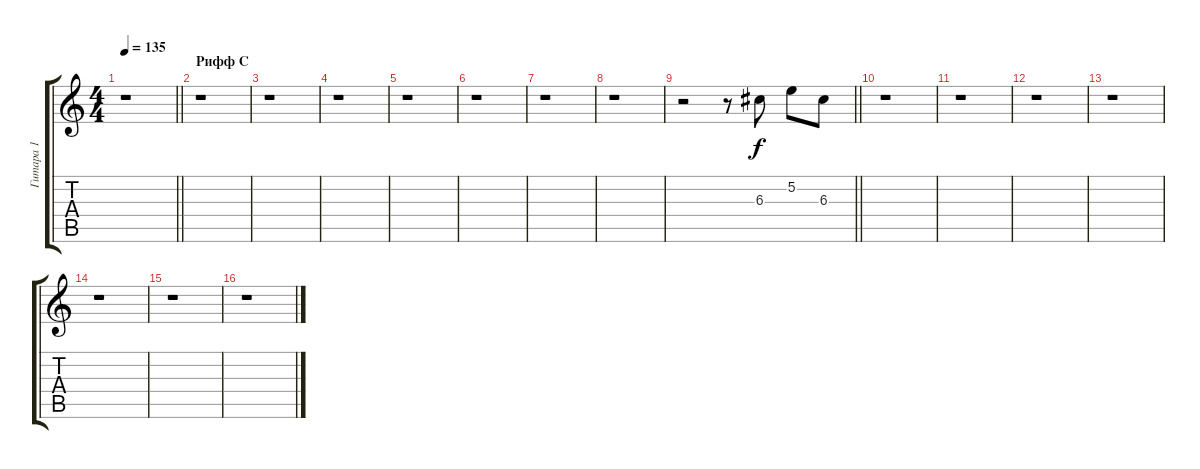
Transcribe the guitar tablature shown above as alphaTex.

\track ("Гитара 1" "Гитара 1") {instrument overdrivenguitar}
\staff {score tabs}
\tuning (E4 B3 G3 D3 A2 E2) {hide}
\ts (4 4)
\tempo 135
\clef g2
\barLineRight lightlight
\ks c
r.1{dy f} |
\section ("" "Рифф С")
r.1 |
r.1 |
r.1 |
r.1 |
r.1 |
r.1 |
r.1 |
\barLineRight lightlight
r.2 r.8 6.3.8 5.2.8 6.3.8 |
r.1 |
r.1 |
r.1 |
r.1 |
r.1 |
r.1 |
r.1
